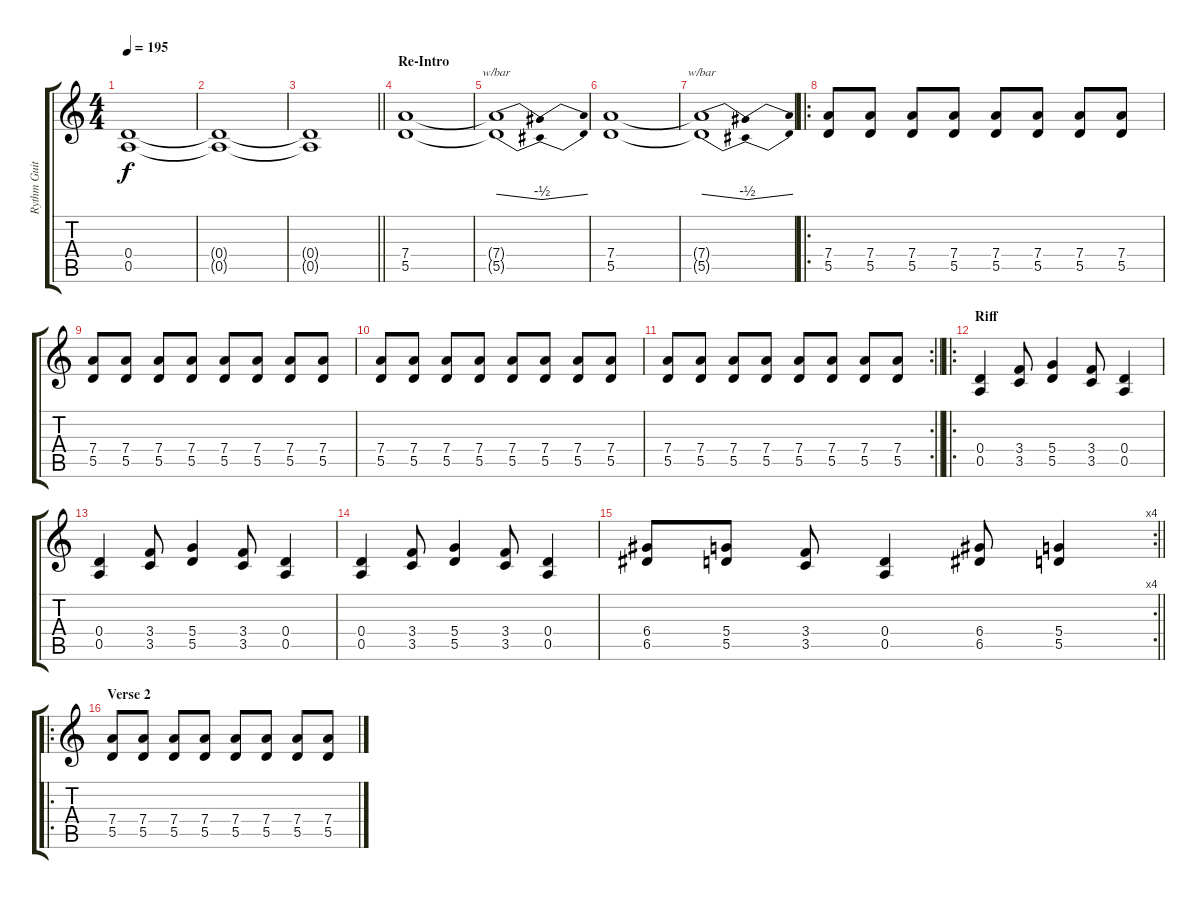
\track ("Rythm Guitar" "Rythm Guit") {instrument distortionguitar}
\staff {score tabs}
\tuning (E4 B3 G3 D3 A2 E2) {hide}
\ts (4 4)
\tempo 195
\clef g2
\ks c
(0.4{t} 0.5{t}).1{dy f} |
(0.4{t} 0.5{t}).1 |
\barLineRight lightlight
(0.4{t} 0.5{t}).1 |
\section ("" "Re-Intro")
(7.4 5.5).1 |
(7.4{t} 5.5{t}).1{tbe (dip default 0 0 30 -2 60 0)} |
(7.4 5.5).1 |
(7.4{t} 5.5{t}).1{tbe (dip default 0 0 30 -2 60 0)} |
\ro
(7.4 5.5).8 (7.4 5.5).8 (7.4 5.5).8 (7.4 5.5).8 (7.4 5.5).8 (7.4 5.5).8 (7.4 5.5).8 (7.4 5.5).8 |
(7.4 5.5).8 (7.4 5.5).8 (7.4 5.5).8 (7.4 5.5).8 (7.4 5.5).8 (7.4 5.5).8 (7.4 5.5).8 (7.4 5.5).8 |
(7.4 5.5).8 (7.4 5.5).8 (7.4 5.5).8 (7.4 5.5).8 (7.4 5.5).8 (7.4 5.5).8 (7.4 5.5).8 (7.4 5.5).8 |
\rc 2
\barLineRight lightlight
(7.4 5.5).8 (7.4 5.5).8 (7.4 5.5).8 (7.4 5.5).8 (7.4 5.5).8 (7.4 5.5).8 (7.4 5.5).8 (7.4 5.5).8 |
\ro
\section ("" "Riff")
(0.4 0.5).4 (3.4 3.5).8 (5.4 5.5).4 (3.4 3.5).8 (0.4 0.5).4 |
(0.4 0.5).4 (3.4 3.5).8 (5.4 5.5).4 (3.4 3.5).8 (0.4 0.5).4 |
(0.4 0.5).4 (3.4 3.5).8 (5.4 5.5).4 (3.4 3.5).8 (0.4 0.5).4 |
\rc 4
\barLineRight lightlight
(6.4 6.5).8 (5.4 5.5).8 (3.4 3.5).8 (0.4 0.5).4 (6.4 6.5).8 (5.4 5.5).4 |
\ro
\section ("" "Verse 2")
(7.4 5.5).8 (7.4 5.5).8 (7.4 5.5).8 (7.4 5.5).8 (7.4 5.5).8 (7.4 5.5).8 (7.4 5.5).8 (7.4 5.5).8
